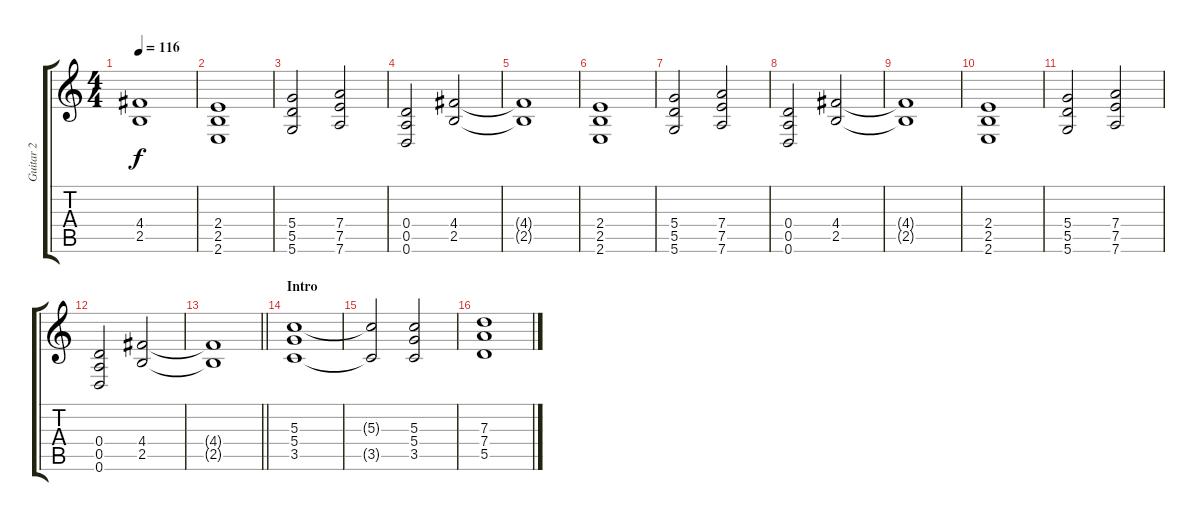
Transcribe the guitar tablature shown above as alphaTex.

\track ("Guitar 2" "Guitar 2") {instrument acousticguitarsteel}
\staff {score tabs}
\tuning (E4 B3 G3 D3 A2 D2) {hide}
\ts (4 4)
\tempo 116
\clef g2
\ks c
(4.4{t} 2.5{t}).1{dy f} |
(2.4 2.5 2.6).1{volume 13 instrument distortionguitar} |
(5.4 5.5 5.6).2 (7.4 7.5 7.6).2 |
(0.4 0.5 0.6).2 (4.4 2.5).2 |
(4.4{t} 2.5{t}).1 |
(2.4 2.5 2.6).1{volume 13 instrument distortionguitar} |
(5.4 5.5 5.6).2 (7.4 7.5 7.6).2 |
(0.4 0.5 0.6).2 (4.4 2.5).2 |
(4.4{t} 2.5{t}).1 |
(2.4 2.5 2.6).1{volume 13 instrument distortionguitar} |
(5.4 5.5 5.6).2 (7.4 7.5 7.6).2 |
(0.4 0.5 0.6).2 (4.4 2.5).2 |
\barLineRight lightlight
(4.4{t} 2.5{t}).1 |
\section ("" "Intro")
(5.3 5.4 3.5).1{instrument distortionguitar} |
(5.3{t} 3.5{t}).2 (5.3 5.4 3.5).2 |
(7.3 7.4 5.5).1
